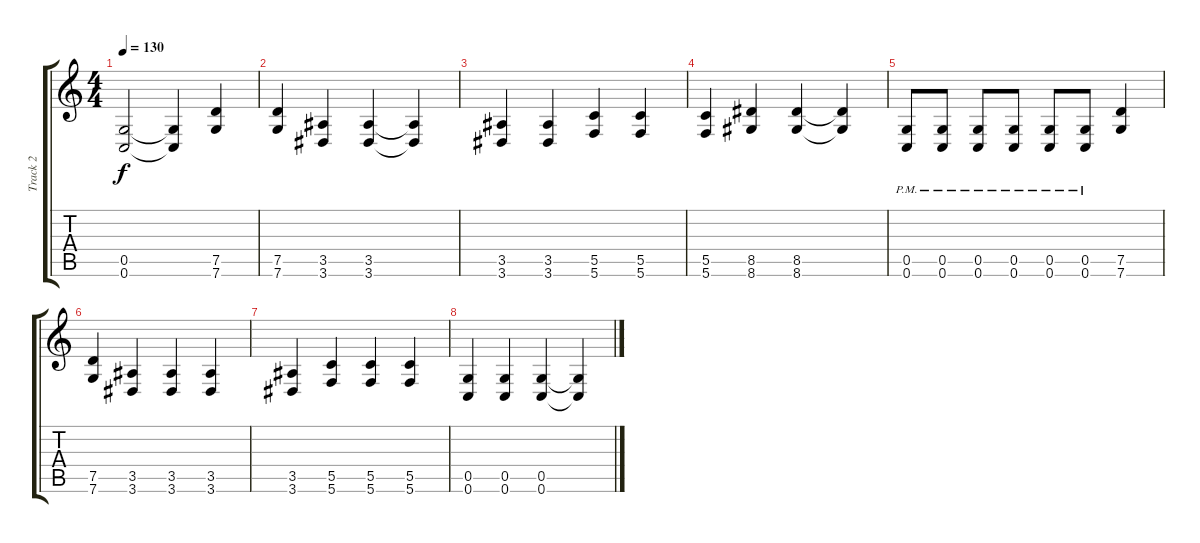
\track ("Track 2" "Track 2") {instrument distortionguitar}
\staff {score tabs}
\tuning (D4 A3 F3 C3 G2 C2) {hide}
\ts (4 4)
\tempo 130
\clef g2
\ks c
(0.5 0.6).2{dy f} (0.5{t} 0.6{t}).4 (7.5 7.6).4 |
(7.5 7.6).4 (3.5 3.6).4 (3.5 3.6).4 (3.5{t} 3.6{t}).4 |
(3.5 3.6).4 (3.5 3.6).4 (5.5 5.6).4 (5.5 5.6).4 |
(5.5 5.6).4 (8.5 8.6).4 (8.5 8.6).4 (8.5{t} 8.6{t}).4 |
(0.5{pm} 0.6{pm}).8 (0.5{pm} 0.6{pm}).8 (0.5{pm} 0.6{pm}).8 (0.5{pm} 0.6{pm}).8 (0.5{pm} 0.6{pm}).8 (0.5{pm} 0.6{pm}).8 (7.5 7.6).4 |
(7.5 7.6).4 (3.5 3.6).4 (3.5 3.6).4 (3.5 3.6).4 |
(3.5 3.6).4 (5.5 5.6).4 (5.5 5.6).4 (5.5 5.6).4 |
(0.5 0.6).4 (0.5 0.6).4 (0.5 0.6).4 (0.5{t} 0.6{t}).4
